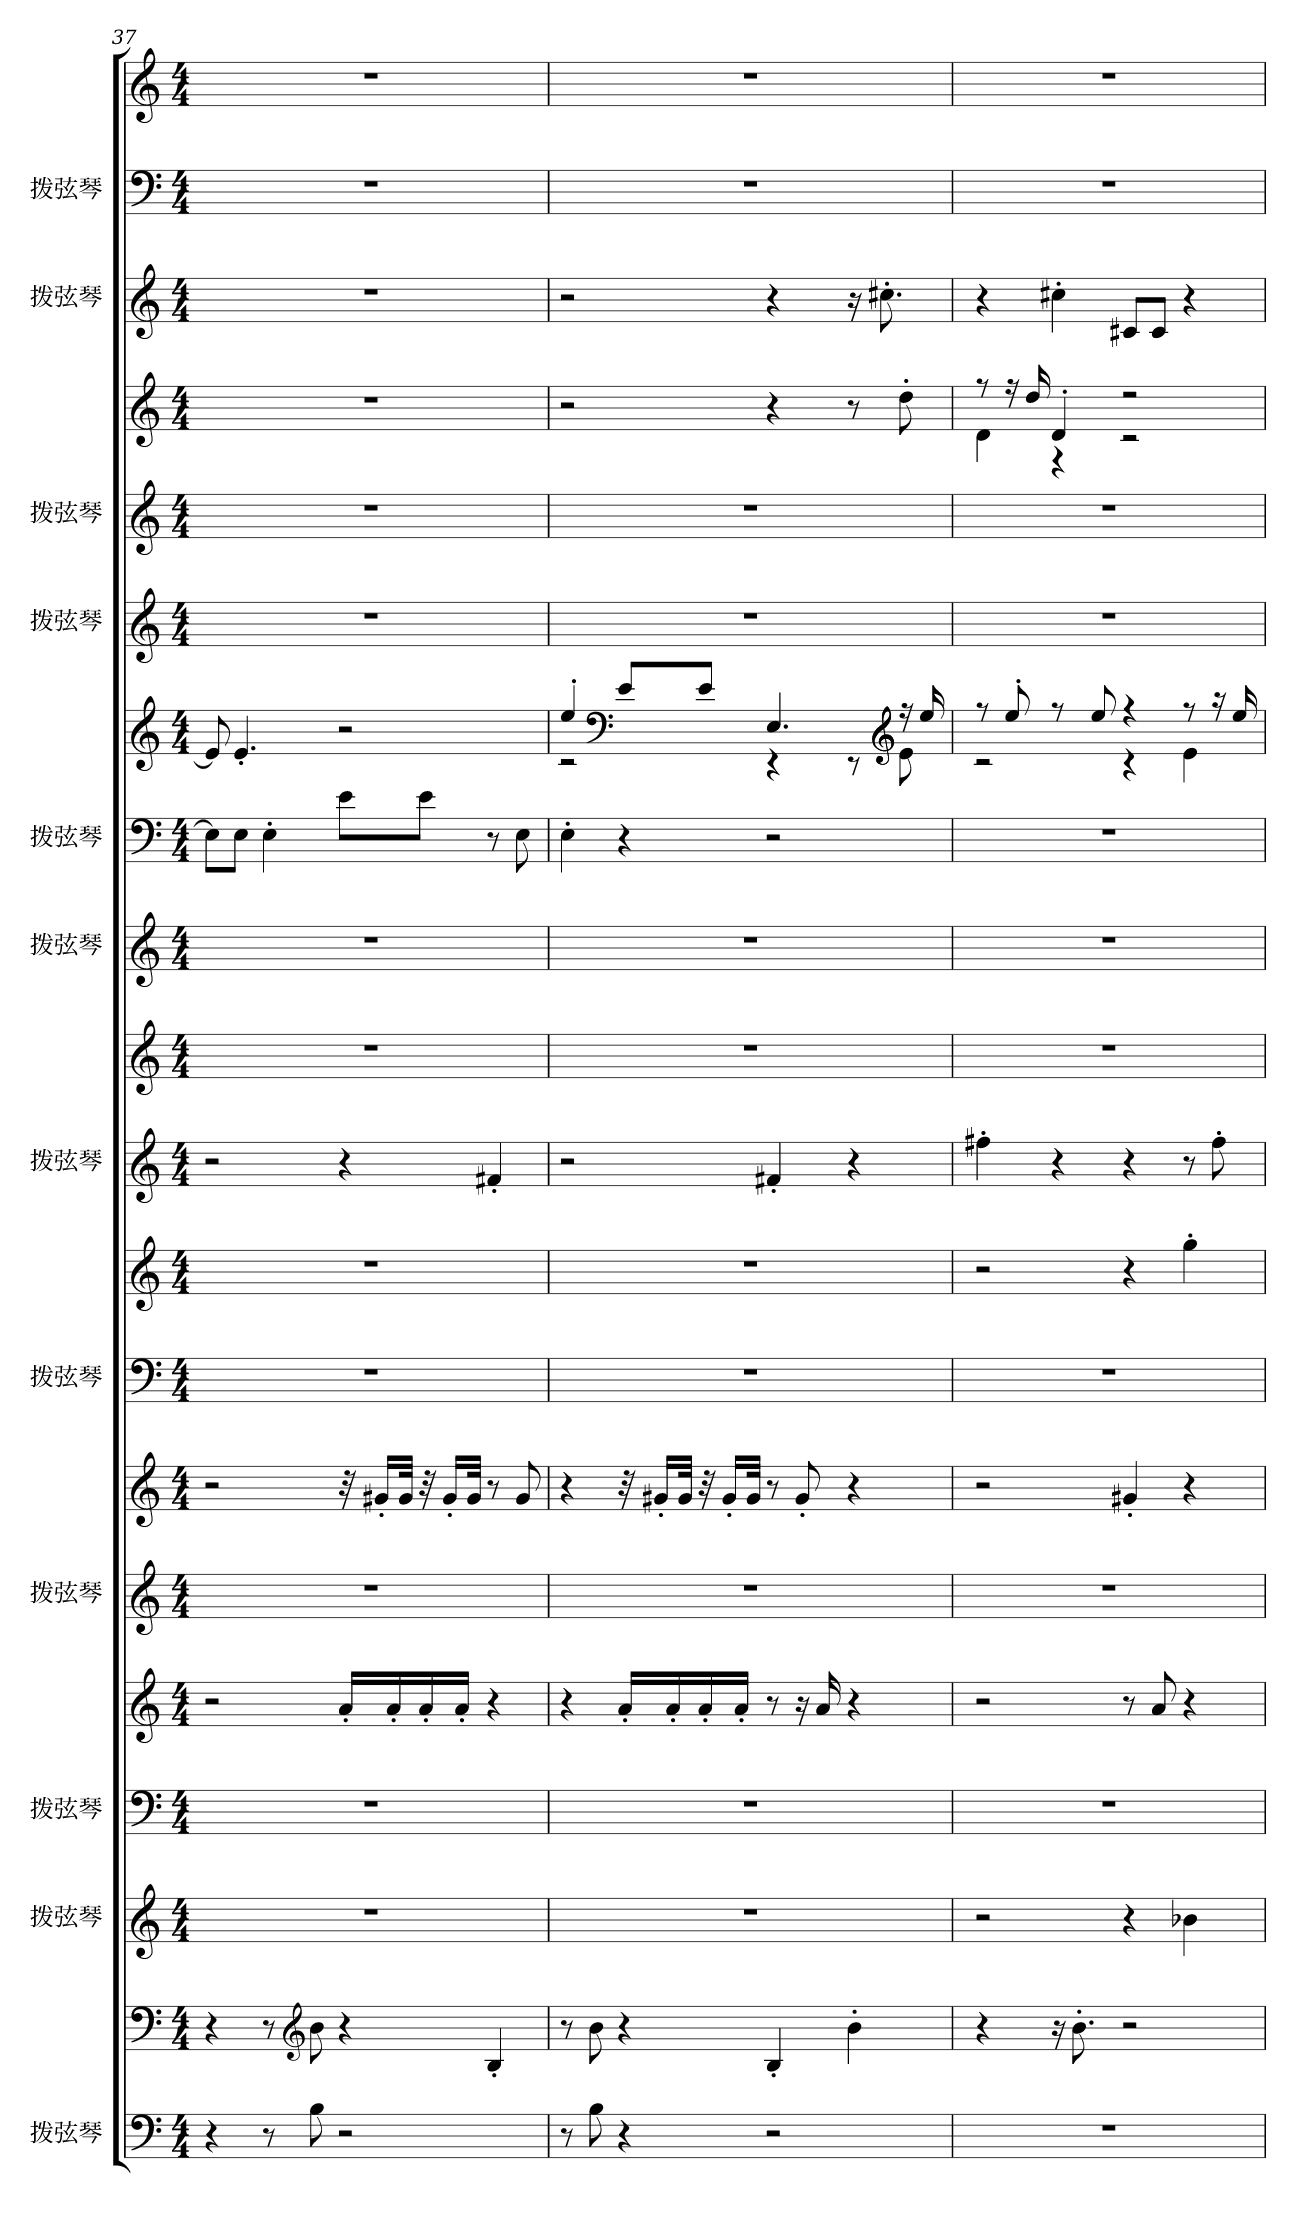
**kern	**kern	**kern	**kern	**kern	**kern	**kern	**kern	**kern	**kern	**kern	**kern	**kern	**kern	**kern	**kern	**kern	**kern	**kern	**kern
*part12	*part12	*part11	*part10	*part10	*part9	*part9	*part8	*part8	*part7	*part7	*part6	*part5	*part5	*part4	*part3	*part3	*part2	*part1	*part1
*staff20	*staff19	*staff18	*staff17	*staff16	*staff15	*staff14	*staff13	*staff12	*staff11	*staff10	*staff9	*staff8	*staff7	*staff6	*staff5	*staff4	*staff3	*staff2	*staff1
*I"拨弦琴	*	*I"拨弦琴	*I"拨弦琴	*	*I"拨弦琴	*	*I"拨弦琴	*	*I"拨弦琴	*	*I"拨弦琴	*I"拨弦琴	*	*I"拨弦琴	*I"拨弦琴	*	*I"拨弦琴	*I"拨弦琴	*
!!LO:PB:g=z
*clefF4	*clefF4	*clefG2	*clefF4	*clefG2	*clefG2	*clefG2	*clefF4	*clefG2	*clefG2	*clefG2	*clefG2	*clefF4	*clefG2	*clefG2	*clefG2	*clefG2	*clefG2	*clefF4	*clefG2
*k[]	*k[]	*k[]	*k[]	*k[]	*k[]	*k[]	*k[]	*k[]	*k[]	*k[]	*k[]	*k[]	*k[]	*k[]	*k[]	*k[]	*k[]	*k[]	*k[]
*M4/4	*M4/4	*M4/4	*M4/4	*M4/4	*M4/4	*M4/4	*M4/4	*M4/4	*M4/4	*M4/4	*M4/4	*M4/4	*M4/4	*M4/4	*M4/4	*M4/4	*M4/4	*M4/4	*M4/4
=37	=37	=37	=37	=37	=37	=37	=37	=37	=37	=37	=37	=37	=37	=37	=37	=37	=37	=37	=37
4r	4r	1r	1r	2r	1r	2r	1r	1r	2r	1r	1r	8E\L]	8e/]	1r	1r	1r	1r	1r	1r
.	.	.	.	.	.	.	.	.	.	.	.	8E\J	4.e'/	.	.	.	.	.	.
8r	8r	.	.	.	.	.	.	.	.	.	.	4E'\	.	.	.	.	.	.	.
*	*clefG2	*	*	*	*	*	*	*	*	*	*	*	*	*	*	*	*	*	*
8B\	8b\	.	.	.	.	.	.	.	.	.	.	.	.	.	.	.	.	.	.
2r	4r	.	.	16a'/LL	.	32r	.	.	4r	.	.	8e\L	2r	.	.	.	.	.	.
.	.	.	.	.	.	16g#X'/LL	.	.	.	.	.	.	.	.	.	.	.	.	.
.	.	.	.	16a'/	.	.	.	.	.	.	.	.	.	.	.	.	.	.	.
.	.	.	.	.	.	32g#/JJk	.	.	.	.	.	.	.	.	.	.	.	.	.
.	.	.	.	16a'/	.	32r	.	.	.	.	.	8e\J	.	.	.	.	.	.	.
.	.	.	.	.	.	16g#'/LL	.	.	.	.	.	.	.	.	.	.	.	.	.
.	.	.	.	16a'/JJ	.	.	.	.	.	.	.	.	.	.	.	.	.	.	.
.	.	.	.	.	.	32g#/JJk	.	.	.	.	.	.	.	.	.	.	.	.	.
.	4B'/	.	.	4r	.	8r	.	.	4f#X'/	.	.	8r	.	.	.	.	.	.	.
.	.	.	.	.	.	8g#/	.	.	.	.	.	8E\	.	.	.	.	.	.	.
=38	=38	=38	=38	=38	=38	=38	=38	=38	=38	=38	=38	=38	=38	=38	=38	=38	=38	=38	=38
*	*	*	*	*	*	*	*	*	*	*	*	*	*^	*	*	*	*	*	*
8r	8r	1r	1r	4r	1r	4r	1r	1r	2r	1r	1r	4E'\	4ee'/	2r	1r	1r	2r	2r	1r	1r
8B\	8b\	.	.	.	.	.	.	.	.	.	.	.	.	.	.	.	.	.	.	.
*	*	*	*	*	*	*	*	*	*	*	*	*	*clefF4	*	*	*	*	*	*	*
4r	4r	.	.	16a'/LL	.	32r	.	.	.	.	.	4r	8e/L	.	.	.	.	.	.	.
.	.	.	.	.	.	16g#X'/LL	.	.	.	.	.	.	.	.	.	.	.	.	.	.
.	.	.	.	16a'/	.	.	.	.	.	.	.	.	.	.	.	.	.	.	.	.
.	.	.	.	.	.	32g#/JJk	.	.	.	.	.	.	.	.	.	.	.	.	.	.
.	.	.	.	16a'/	.	32r	.	.	.	.	.	.	8e/J	.	.	.	.	.	.	.
.	.	.	.	.	.	16g#'/LL	.	.	.	.	.	.	.	.	.	.	.	.	.	.
.	.	.	.	16a'/JJ	.	.	.	.	.	.	.	.	.	.	.	.	.	.	.	.
.	.	.	.	.	.	32g#/JJk	.	.	.	.	.	.	.	.	.	.	.	.	.	.
2r	4B'/	.	.	8r	.	8r	.	.	4f#X'/	.	.	2r	4.E/	4r	.	.	4r	4r	.	.
.	.	.	.	16r	.	8g#'/	.	.	.	.	.	.	.	.	.	.	.	.	.	.
.	.	.	.	16a/	.	.	.	.	.	.	.	.	.	.	.	.	.	.	.	.
.	4b'\	.	.	4r	.	4r	.	.	4r	.	.	.	.	8r	.	.	8r	16r	.	.
.	.	.	.	.	.	.	.	.	.	.	.	.	.	.	.	.	.	8.cc#X'\	.	.
*	*	*	*	*	*	*	*	*	*	*	*	*	*clefG2	*	*	*	*	*	*	*
.	.	.	.	.	.	.	.	.	.	.	.	.	16r	8e\	.	.	8dd'\	.	.	.
.	.	.	.	.	.	.	.	.	.	.	.	.	16ee/	.	.	.	.	.	.	.
!!LO:PB:g=z
=39	=39	=39	=39	=39	=39	=39	=39	=39	=39	=39	=39	=39	=39	=39	=39	=39	=39	=39	=39	=39
*	*	*	*	*	*	*	*	*	*	*	*	*	*	*	*	*	*^	*	*	*
1r	4r	2r	1r	2r	1r	2r	1r	2r	4ff#X'\	1r	1r	1r	8r	2r	1r	1r	8r	4d\	4r	1r	1r
.	.	.	.	.	.	.	.	.	.	.	.	.	8ee'/	.	.	.	16r	.	.	.	.
.	.	.	.	.	.	.	.	.	.	.	.	.	.	.	.	.	16dd/	.	.	.	.
.	16r	.	.	.	.	.	.	.	4r	.	.	.	8r	.	.	.	4d'/	4r	4cc#X'\	.	.
.	8.b'\	.	.	.	.	.	.	.	.	.	.	.	.	.	.	.	.	.	.	.	.
.	.	.	.	.	.	.	.	.	.	.	.	.	8ee/	.	.	.	.	.	.	.	.
.	2r	4r	.	8r	.	4g#X'/	.	4r	4r	.	.	.	4r	4r	.	.	2r	2r	8c#X/L	.	.
.	.	.	.	8a/	.	.	.	.	.	.	.	.	.	.	.	.	.	.	8c#/J	.	.
.	.	4b-X\	.	4r	.	4r	.	4gg'\	8r	.	.	.	8r	4e\	.	.	.	.	4r	.	.
.	.	.	.	.	.	.	.	.	8ff#'\	.	.	.	16r	.	.	.	.	.	.	.	.
.	.	.	.	.	.	.	.	.	.	.	.	.	16ee/	.	.	.	.	.	.	.	.
*	*	*	*	*	*	*	*	*	*	*	*	*	*v	*v	*	*	*v	*v	*	*	*
=	=	=	=	=	=	=	=	=	=	=	=	=	=	=	=	=	=	=	=
*-	*-	*-	*-	*-	*-	*-	*-	*-	*-	*-	*-	*-	*-	*-	*-	*-	*-	*-	*-
